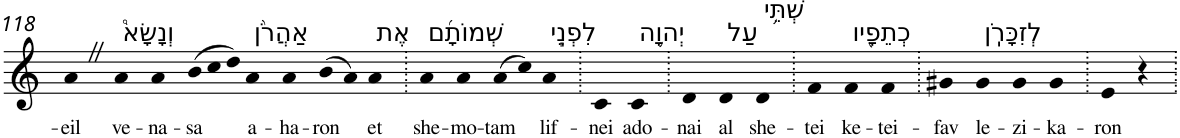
**kern	**text
*part1	*part1
*staff1	*staff1
*I"Piano	*
*I'Pno	*
!!LO:PB:g=z
*clefG2	*
*k[]	*
=118	=118
!	!LO:LY:b
4aZ	-eil
!LO:TX:a:t=וְנָשָׂא֩	!
!	!LO:LY:b
4a	ve-
!	!LO:LY:b
4a	-na-
!	!LO:LY:b
(12b	-sa
12cc	.
12dd)	.
!LO:TX:a:t=אַהֲרֹ֨ן	!
!	!LO:LY:b
4a	a-
!	!LO:LY:b
4a	-ha-
!	!LO:LY:b
(8b	-ron
8a)	.
!LO:TX:a:t=אֶת	!
!	!LO:LY:b
4a	et
=119.	=119.
!LO:TX:a:t=שְׁמוֹתָ֜ם	!
!	!LO:LY:b
4a	she-
!	!LO:LY:b
4a	-mo-
!	!LO:LY:b
(8a	-tam
8cc)	.
!LO:TX:a:t=לִפְנֵ֧י	!
!	!LO:LY:b
4a	lif-
=120.	=120.
!	!LO:LY:b
4c	-nei
!LO:TX:a:t=יְהוָ֛ה	!
!	!LO:LY:b
4c	ado-
=121.	=121.
!	!LO:LY:b
4d	-nai
!LO:TX:a:t=עַל	!
!	!LO:LY:b
4d	al
!LO:TX:a:t=שְׁתֵּ֥י	!
!	!LO:LY:b
4d	she-
=122.	=122.
!	!LO:LY:b
4f	-tei
!LO:TX:a:t=כְתֵפָ֖יו	!
!	!LO:LY:b
4f	ke-
!	!LO:LY:b
4f	-tei-
=123.	=123.
!	!LO:LY:b
4g#X	-fav
!LO:TX:a:t=לְזִכָּרֹֽן	!
!	!LO:LY:b
4g#	le-
!	!LO:LY:b
4g#	-zi-
!	!LO:LY:b
4g#	-ka-
=124.	=124.
!	!LO:LY:b
4e	-ron
4r	.
=.	=.
*-	*-
